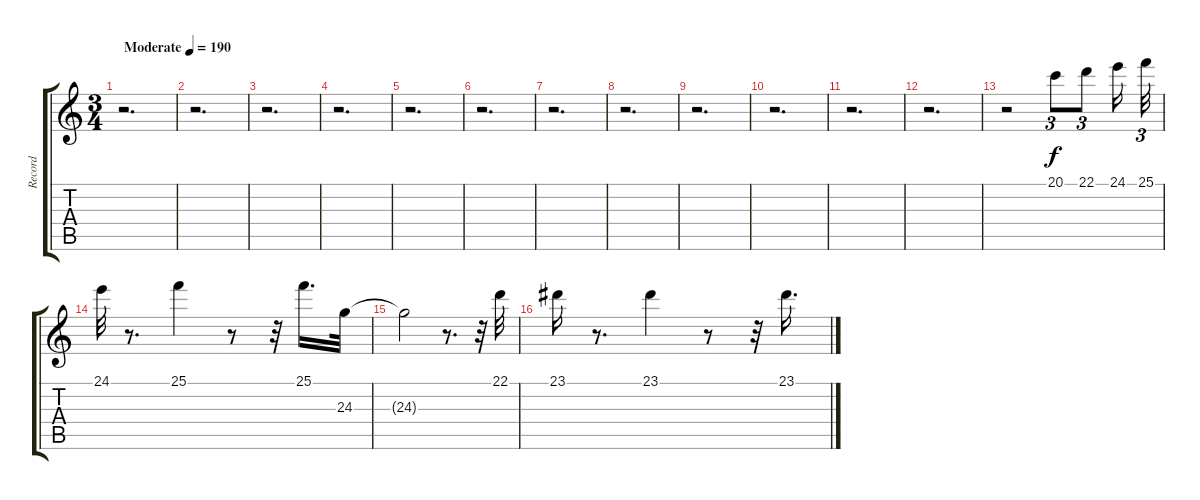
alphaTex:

\track ("Record" "Record") {instrument flute}
\staff {score tabs}
\tuning (E4 B3 G3 D3 A2 E2) {hide}
\ts (3 4)
\tempo (190 "Moderate")
\clef g2
\ks c
r.2{d dy f instrument flute} |
r.2{d} |
r.2{d} |
r.2{d} |
r.2{d} |
r.2{d} |
r.2{d} |
r.2{d} |
r.2{d} |
r.2{d} |
r.2{d} |
r.2{d} |
r.2 20.1.8{tu (3 2)} 22.1.8{tu (3 2)} 24.1.16 25.1.32{tu (3 2)} |
24.1.32 r.8{d} 25.1.4 r.8 r.32 25.1.16{d} 24.3.32 |
24.3{t}.2 r.8{d} r.32 22.1.32 |
23.1.16 r.8{d} 23.1.4 r.8 r.32 23.1.16{d}
